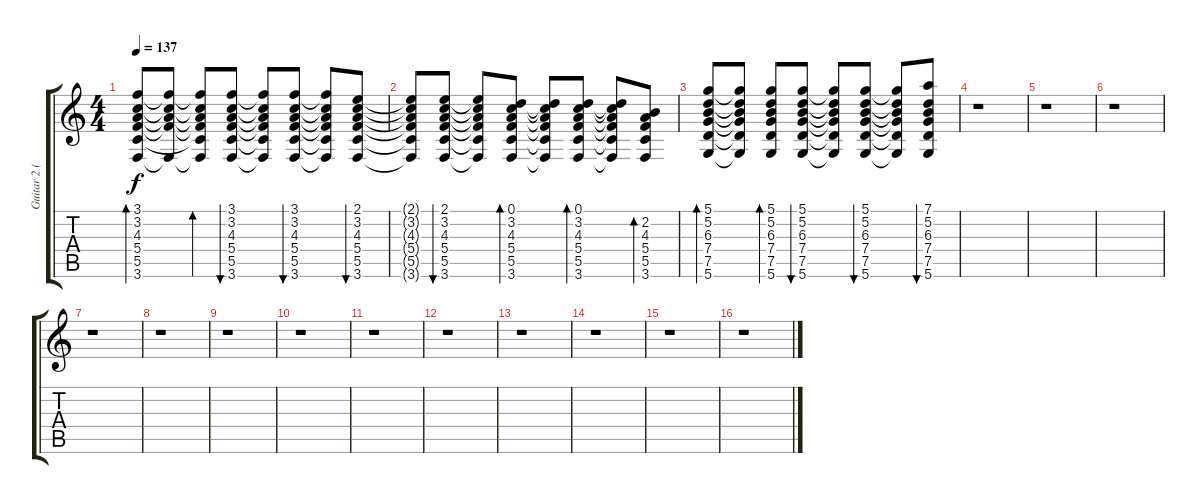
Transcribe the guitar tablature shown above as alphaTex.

\track ("Guitar 2 (Clean)" "Guitar 2 (") {instrument electricguitarjazz}
\staff {score tabs}
\tuning (D4 A3 F3 C3 G2 D2) {hide}
\ts (4 4)
\tempo 137
\clef g2
\ks c
(3.1 3.2 4.3 5.4 5.5 3.6).8{bd 60 dy f instrument electricguitarjazz} (3.1{t} 3.2{t} 4.3{t} 5.4{t} 3.6{t}).8 (3.1{t} 3.2{t} 4.3{t} 5.4{t} 5.5{t} 3.6{t}).8{bd 60} (3.1 3.2 4.3 5.4 5.5 3.6).8{bu 60} (3.1{t} 3.2{t} 4.3{t} 5.4{t} 5.5{t} 3.6{t}).8 (3.1 3.2 4.3 5.4 5.5 3.6).8{bu 60} (3.1{t} 3.2{t} 4.3{t} 5.4{t} 5.5{t} 3.6{t}).8 (2.1 3.2 4.3 5.4 5.5 3.6).8{bu 60} |
(2.1{t} 3.2{t} 4.3{t} 5.4{t} 5.5{t} 3.6{t}).8{instrument electricguitarjazz} (2.1 3.2 4.3 5.4 5.5 3.6).8{bu 60} (2.1{t} 3.2{t} 4.3{t} 5.4{t} 5.5{t} 3.6{t}).8 (0.1 3.2 4.3 5.4 5.5 3.6).8{bd 60} (0.1{t} 3.2{t} 4.3{t} 5.4{t} 5.5{t} 3.6{t}).8 (0.1 3.2 4.3 5.4 5.5 3.6).8{bd 60} (0.1{t} 3.2{t} 4.3{t} 5.4{t} 5.5{t} 3.6{t}).8 (2.2 4.3 5.4 5.5 3.6).8{bd 60} |
(5.1 5.2 6.3 7.4 7.5 5.6).8{bd 60 instrument electricguitarjazz} (5.1{t} 5.2{t} 6.3{t} 7.4{t} 7.5{t} 5.6{t}).8 (5.1 5.2 6.3 7.4 7.5 5.6).8{bd 60} (5.1 5.2 6.3 7.4 7.5 5.6).8{bu 60} (5.1{t} 5.2{t} 6.3{t} 7.4{t} 7.5{t} 5.6{t}).8 (5.1 5.2 6.3 7.4 7.5 5.6).8{bu 60} (5.1{t} 5.2{t} 6.3{t} 7.4{t} 7.5{t} 5.6{t}).8 (7.1 5.2 6.3 7.4 7.5 5.6).8{bu 60} |
r.1 |
r.1 |
r.1 |
r.1 |
r.1 |
r.1 |
r.1 |
r.1 |
r.1 |
r.1 |
r.1 |
r.1 |
r.1
